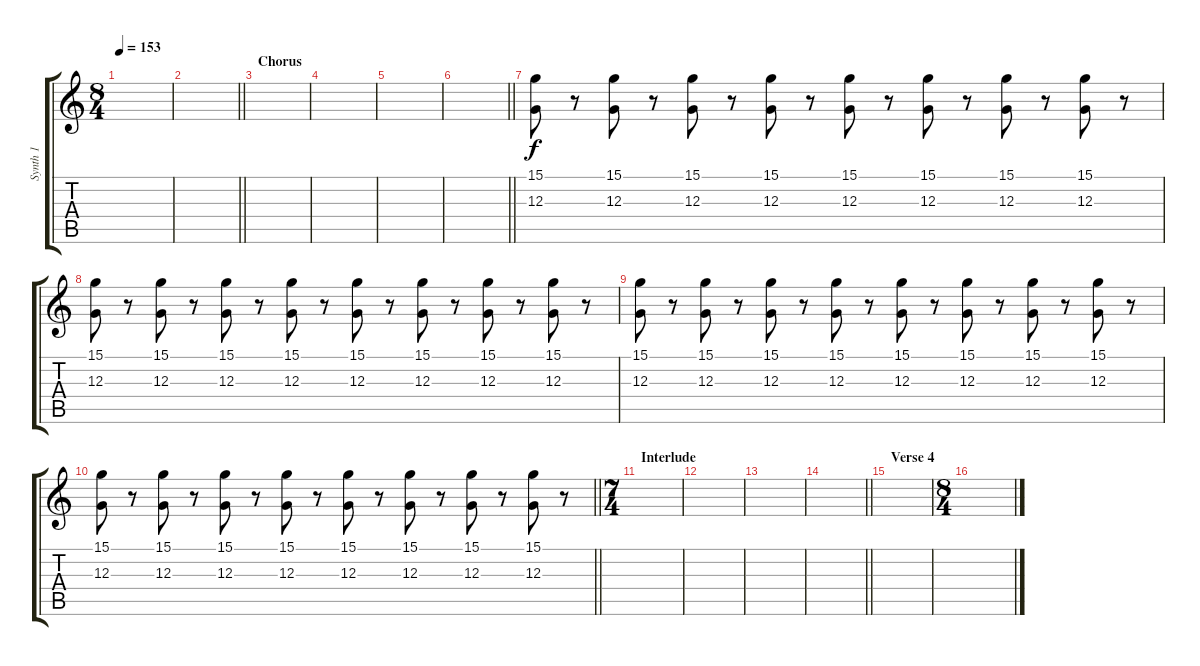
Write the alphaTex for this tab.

\track ("Synth 1" "Synth 1") {instrument reversecymbal}
\staff {score tabs}
\tuning (E4 B3 G3 D3 A2 E2) {hide}
\ts (8 4)
\tempo 153
\clef g2
\ks c
|
\barLineRight lightlight
|
\section ("" "Chorus")
|
|
|
\barLineRight lightlight
|
(15.1 12.3).8{instrument stringensemble1} r.8 (15.1 12.3).8 r.8 (15.1 12.3).8 r.8 (15.1 12.3).8 r.8 (15.1 12.3).8 r.8 (15.1 12.3).8 r.8 (15.1 12.3).8 r.8 (15.1 12.3).8 r.8 |
(15.1 12.3).8 r.8 (15.1 12.3).8 r.8 (15.1 12.3).8 r.8 (15.1 12.3).8 r.8 (15.1 12.3).8 r.8 (15.1 12.3).8 r.8 (15.1 12.3).8 r.8 (15.1 12.3).8 r.8 |
(15.1 12.3).8 r.8 (15.1 12.3).8 r.8 (15.1 12.3).8 r.8 (15.1 12.3).8 r.8 (15.1 12.3).8 r.8 (15.1 12.3).8 r.8 (15.1 12.3).8 r.8 (15.1 12.3).8 r.8 |
\barLineRight lightlight
(15.1 12.3).8 r.8 (15.1 12.3).8 r.8 (15.1 12.3).8 r.8 (15.1 12.3).8 r.8 (15.1 12.3).8 r.8 (15.1 12.3).8 r.8 (15.1 12.3).8 r.8 (15.1 12.3).8 r.8 |
\ts (7 4)
\section ("" "Interlude")
|
|
|
\barLineRight lightlight
|
\section ("" "Verse 4")
|
\ts (8 4)
